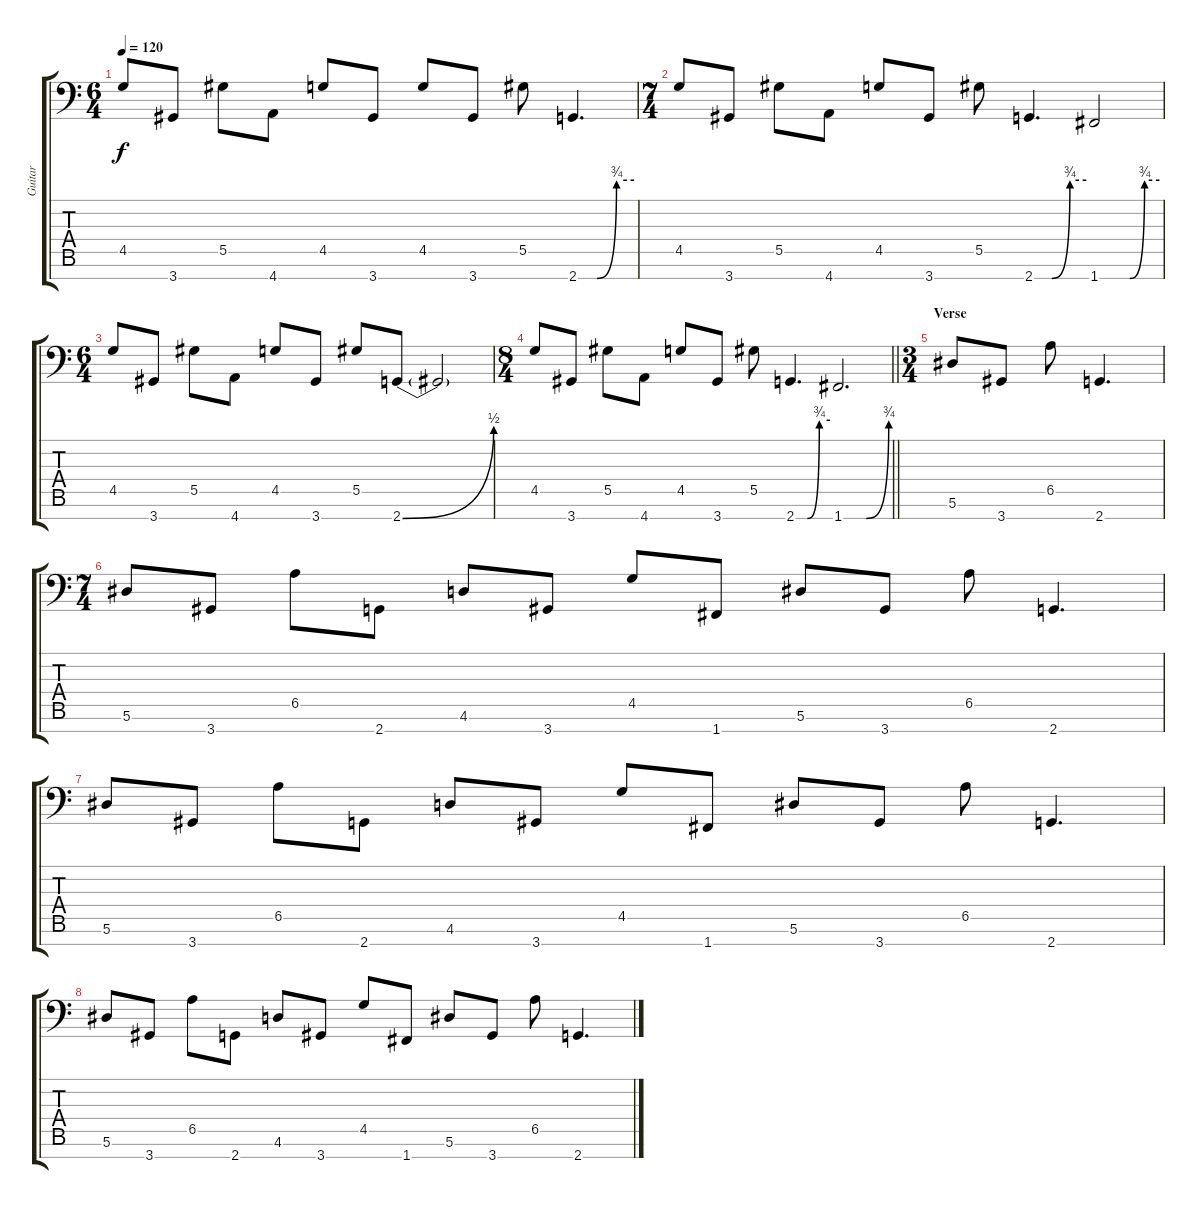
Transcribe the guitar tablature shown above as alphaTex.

\track ("Guitar" "Guitar") {instrument distortionguitar}
\staff {score tabs}
\tuning (Bb3 Gb3 Db3 Ab2 Eb2 Bb1 F1) {hide}
\ts (6 4)
\tempo 120
\clef f4
\ks c
4.5.8{dy f} 3.7.8 5.5.8 4.7.8 4.5.8 3.7.8 4.5.8 3.7.8 5.5.8 2.7{be (custom 0 0 20 0 41 3 60 3)}.4{d} |
\ts (7 4)
4.5.8 3.7.8 5.5.8 4.7.8 4.5.8 3.7.8 5.5.8 2.7{be (custom 0 0 20 0 41 3 60 3)}.4{d} 1.7{be (custom 0 0 30 0 45 3 60 3)}.2 |
\ts (6 4)
4.5.8 3.7.8 5.5.8 4.7.8 4.5.8 3.7.8 5.5.8 2.7{be (bend 0 0 60 2)}.8 2.7{t}.2 |
\ts (8 4)
\barLineRight lightlight
4.5.8 3.7.8 5.5.8 4.7.8 4.5.8 3.7.8 5.5.8 2.7{be (custom 0 0 20 0 41 3 60 3)}.4{d} 1.7{be (custom 0 0 9 0 20 0 30 0 60 3)}.2{d} |
\ts (3 4)
\section ("" "Verse")
5.6.8 3.7.8 6.5.8 2.7.4{d} |
\ts (7 4)
5.6.8 3.7.8 6.5.8 2.7.8 4.6.8 3.7.8 4.5.8 1.7.8 5.6.8 3.7.8 6.5.8 2.7.4{d} |
5.6.8 3.7.8 6.5.8 2.7.8 4.6.8 3.7.8 4.5.8 1.7.8 5.6.8 3.7.8 6.5.8 2.7.4{d} |
5.6.8 3.7.8 6.5.8 2.7.8 4.6.8 3.7.8 4.5.8 1.7.8 5.6.8 3.7.8 6.5.8 2.7.4{d}
